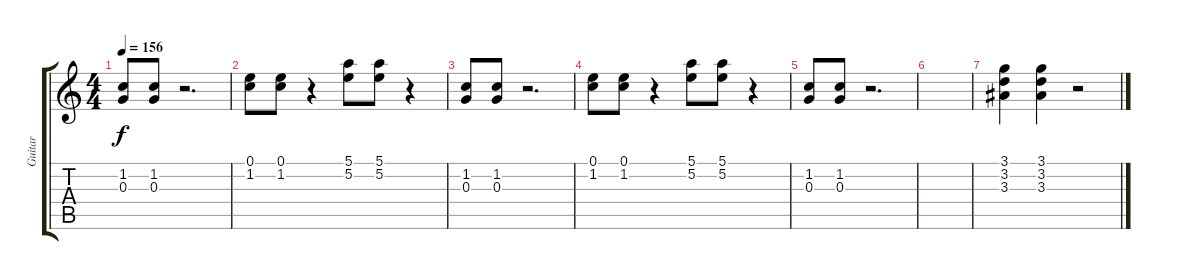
\track ("Guitar" "Guitar") {instrument distortionguitar}
\staff {score tabs}
\tuning (E4 B3 G3 D3 A2 E2) {hide}
\ts (4 4)
\tempo 156
\clef g2
\ks c
(1.2 0.3).8{dy f} (1.2 0.3).8 r.2{d} |
(0.1 1.2).8 (0.1 1.2).8 r.4 (5.1 5.2).8 (5.1 5.2).8 r.4 |
(1.2 0.3).8 (1.2 0.3).8 r.2{d} |
(0.1 1.2).8 (0.1 1.2).8 r.4 (5.1 5.2).8 (5.1 5.2).8 r.4 |
(1.2 0.3).8 (1.2 0.3).8 r.2{d} |
|
(3.1 3.2 3.3).4 (3.1 3.2 3.3).4 r.2
